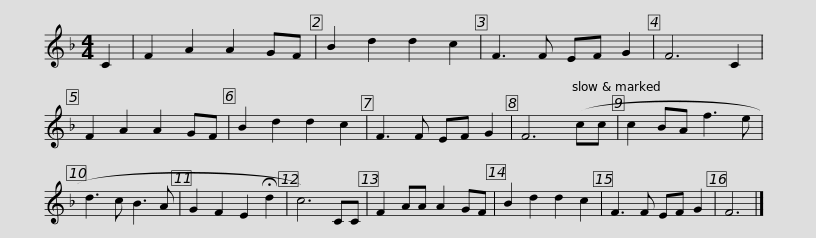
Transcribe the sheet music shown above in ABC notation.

X:1
L:1/8
M:4/4
I:linebreak $
K:F
V:1 treble
V:1
 C2 | F2 A2 A2 GF | B2 d2 d2 c2 | F3 F EF G2 | F6 C2 | %5
 F2 A2 A2 GF | B2 d2 d2 c2 | F3 F EF G2 | F6 (cc |$ c2 BA f3 e | %10
 d3 c B3 A | G2 F2 E2 !fermata!d2 | c6) CC | F2 AA A2 GF | B2 d2 d2 c2 | %15
 F3 F EF G2 | F6 |] %17
